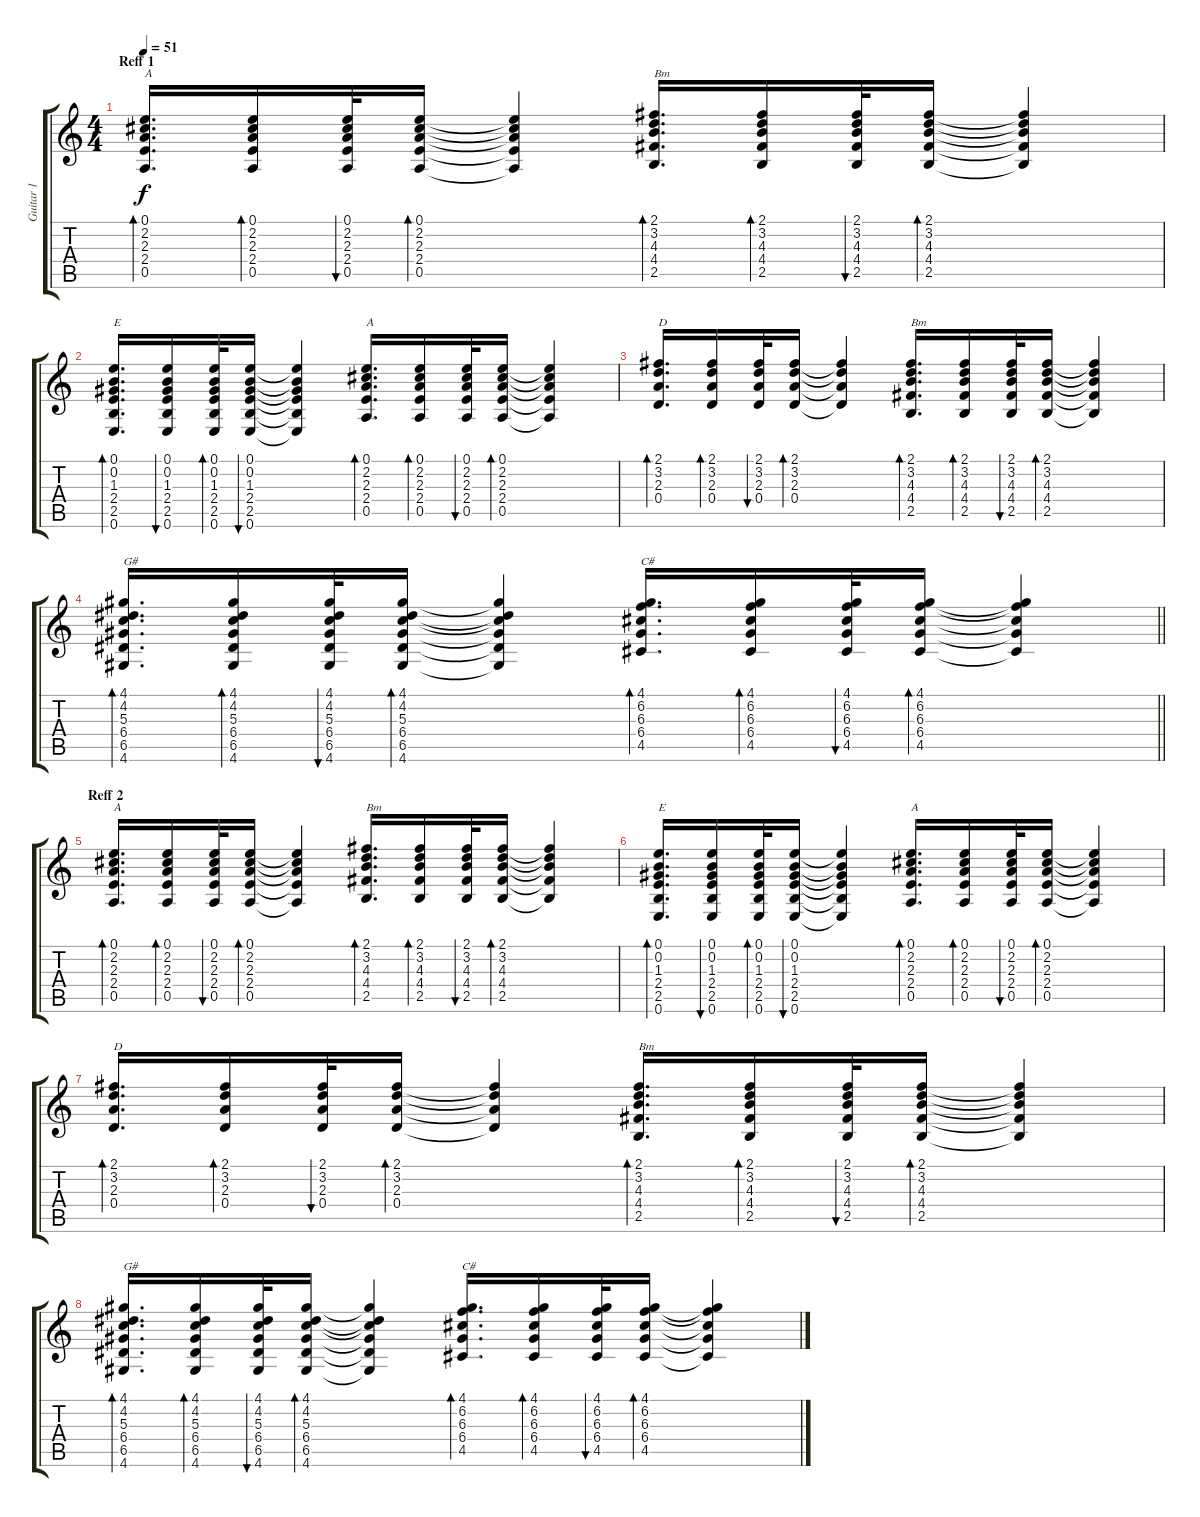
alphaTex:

\track ("Guitar 1" "Guitar 1") {instrument acousticguitarsteel}
\staff {score tabs}
\tuning (E4 B3 G3 D3 A2 E2) {hide}
\ts (4 4)
\section ("" "Reff 1")
\tempo 51
\clef g2
\ks c
(0.1 2.2 2.3 2.4 0.5).16{d bd 30 txt "A" dy f} (0.1 2.2 2.3 2.4 0.5).16{bd 30} (0.1 2.2 2.3 2.4 0.5).32{bu 30} (0.1 2.2 2.3 2.4 0.5).16{bd 30} (0.1{t} 2.2{t} 2.3{t} 2.4{t} 0.5{t}).4 (2.1 3.2 4.3 4.4 2.5).16{d bd 30 txt "Bm"} (2.1 3.2 4.3 4.4 2.5).16{bd 30} (2.1 3.2 4.3 4.4 2.5).32{bu 30} (2.1 3.2 4.3 4.4 2.5).16{bd 30} (2.1{t} 3.2{t} 4.3{t} 4.4{t} 2.5{t}).4 |
(0.1 0.2 1.3 2.4 2.5 0.6).16{d bd 30 txt "E"} (0.1 0.2 1.3 2.4 2.5 0.6).16{bu 30} (0.1 0.2 1.3 2.4 2.5 0.6).32{bd 30} (0.1 0.2 1.3 2.4 2.5 0.6).16{bu 30} (0.1{t} 0.2{t} 1.3{t} 2.4{t} 2.5{t} 0.6{t}).4 (0.1 2.2 2.3 2.4 0.5).16{d bd 30 txt "A"} (0.1 2.2 2.3 2.4 0.5).16{bd 30} (0.1 2.2 2.3 2.4 0.5).32{bu 30} (0.1 2.2 2.3 2.4 0.5).16{bd 30} (0.1{t} 2.2{t} 2.3{t} 2.4{t} 0.5{t}).4 |
(2.1 3.2 2.3 0.4).16{d bd 30 txt "D"} (2.1 3.2 2.3 0.4).16{bd 30} (2.1 3.2 2.3 0.4).32{bu 30} (2.1 3.2 2.3 0.4).16{bd 30} (2.1{t} 3.2{t} 2.3{t} 0.4{t}).4 (2.1 3.2 4.3 4.4 2.5).16{d bd 30 txt "Bm"} (2.1 3.2 4.3 4.4 2.5).16{bd 30} (2.1 3.2 4.3 4.4 2.5).32{bu 30} (2.1 3.2 4.3 4.4 2.5).16{bd 30} (2.1{t} 3.2{t} 4.3{t} 4.4{t} 2.5{t}).4 |
\barLineRight lightlight
(4.1 4.2 5.3 6.4 6.5 4.6).16{d bd 30 txt "G#"} (4.1 4.2 5.3 6.4 6.5 4.6).16{bd 30} (4.1 4.2 5.3 6.4 6.5 4.6).32{bu 30} (4.1 4.2 5.3 6.4 6.5 4.6).16{bd 30} (4.1{t} 4.2{t} 5.3{t} 6.4{t} 6.5{t} 4.6{t}).4 (4.1 6.2 6.3 6.4 4.5).16{d bd 30 txt "C#"} (4.1 6.2 6.3 6.4 4.5).16{bd 30} (4.1 6.2 6.3 6.4 4.5).32{bu 30} (4.1 6.2 6.3 6.4 4.5).16{bd 30} (4.1{t} 6.2{t} 6.3{t} 6.4{t} 4.5{t}).4 |
\section ("" "Reff 2")
(0.1 2.2 2.3 2.4 0.5).16{d bd 30 txt "A"} (0.1 2.2 2.3 2.4 0.5).16{bd 30} (0.1 2.2 2.3 2.4 0.5).32{bu 30} (0.1 2.2 2.3 2.4 0.5).16{bd 30} (0.1{t} 2.2{t} 2.3{t} 2.4{t} 0.5{t}).4 (2.1 3.2 4.3 4.4 2.5).16{d bd 30 txt "Bm"} (2.1 3.2 4.3 4.4 2.5).16{bd 30} (2.1 3.2 4.3 4.4 2.5).32{bu 30} (2.1 3.2 4.3 4.4 2.5).16{bd 30} (2.1{t} 3.2{t} 4.3{t} 4.4{t} 2.5{t}).4 |
(0.1 0.2 1.3 2.4 2.5 0.6).16{d bd 30 txt "E"} (0.1 0.2 1.3 2.4 2.5 0.6).16{bu 30} (0.1 0.2 1.3 2.4 2.5 0.6).32{bd 30} (0.1 0.2 1.3 2.4 2.5 0.6).16{bu 30} (0.1{t} 0.2{t} 1.3{t} 2.4{t} 2.5{t} 0.6{t}).4 (0.1 2.2 2.3 2.4 0.5).16{d bd 30 txt "A"} (0.1 2.2 2.3 2.4 0.5).16{bd 30} (0.1 2.2 2.3 2.4 0.5).32{bu 30} (0.1 2.2 2.3 2.4 0.5).16{bd 30} (0.1{t} 2.2{t} 2.3{t} 2.4{t} 0.5{t}).4 |
(2.1 3.2 2.3 0.4).16{d bd 30 txt "D"} (2.1 3.2 2.3 0.4).16{bd 30} (2.1 3.2 2.3 0.4).32{bu 30} (2.1 3.2 2.3 0.4).16{bd 30} (2.1{t} 3.2{t} 2.3{t} 0.4{t}).4 (2.1 3.2 4.3 4.4 2.5).16{d bd 30 txt "Bm"} (2.1 3.2 4.3 4.4 2.5).16{bd 30} (2.1 3.2 4.3 4.4 2.5).32{bu 30} (2.1 3.2 4.3 4.4 2.5).16{bd 30} (2.1{t} 3.2{t} 4.3{t} 4.4{t} 2.5{t}).4 |
(4.1 4.2 5.3 6.4 6.5 4.6).16{d bd 30 txt "G#"} (4.1 4.2 5.3 6.4 6.5 4.6).16{bd 30} (4.1 4.2 5.3 6.4 6.5 4.6).32{bu 30} (4.1 4.2 5.3 6.4 6.5 4.6).16{bd 30} (4.1{t} 4.2{t} 5.3{t} 6.4{t} 6.5{t} 4.6{t}).4 (4.1 6.2 6.3 6.4 4.5).16{d bd 30 txt "C#"} (4.1 6.2 6.3 6.4 4.5).16{bd 30} (4.1 6.2 6.3 6.4 4.5).32{bu 30} (4.1 6.2 6.3 6.4 4.5).16{bd 30} (4.1{t} 6.2{t} 6.3{t} 6.4{t} 4.5{t}).4
